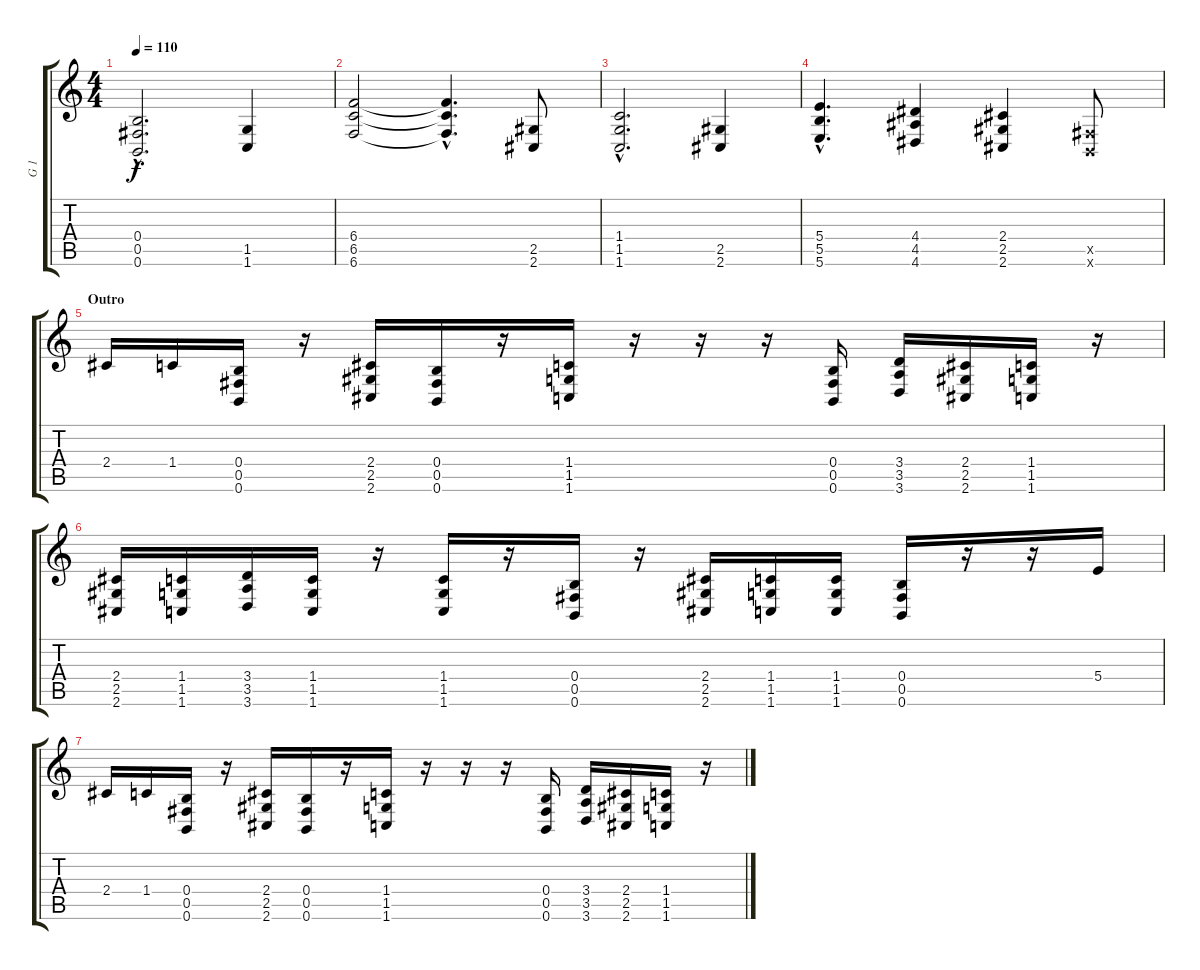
\track ("G 1" "G 1") {instrument distortionguitar}
\staff {score tabs}
\tuning (Db4 Ab3 E3 B2 Gb2 B1) {hide}
\ts (4 4)
\tempo 110
\clef g2
\ks c
(0.4{hac} 0.5{hac} 0.6{hac}).2{d dy f} (1.5 1.6).4 |
(6.4 6.5 6.6).2 (6.4{hac t} 6.5{hac t} 6.6{hac t}).4{d} (2.5 2.6).8 |
(1.4{hac} 1.5{hac} 1.6{hac}).2{d} (2.5 2.6).4 |
(5.4{hac} 5.5{hac} 5.6{hac}).4{d} (4.4 4.5 4.6).4 (2.4 2.5 2.6).4 (0.5{x} 0.6{x}).8 |
\section ("" "Outro")
2.4.16 1.4.16 (0.4 0.5 0.6).16 r.16 (2.4 2.5 2.6).16 (0.4 0.5 0.6).16 r.16 (1.4 1.5 1.6).16 r.16 r.16 r.16 (0.4 0.5 0.6).16 (3.4 3.5 3.6).16 (2.4 2.5 2.6).16 (1.4 1.5 1.6).16 r.16 |
(2.4 2.5 2.6).16 (1.4 1.5 1.6).16 (3.4 3.5 3.6).16 (1.4 1.5 1.6).16 r.16 (1.4 1.5 1.6).16 r.16 (0.4 0.5 0.6).16 r.16 (2.4 2.5 2.6).16 (1.4 1.5 1.6).16 (1.4 1.5 1.6).16 (0.4 0.5 0.6).16 r.16 r.16 5.4.16 |
2.4.16 1.4.16 (0.4 0.5 0.6).16 r.16 (2.4 2.5 2.6).16 (0.4 0.5 0.6).16 r.16 (1.4 1.5 1.6).16 r.16 r.16 r.16 (0.4 0.5 0.6).16 (3.4 3.5 3.6).16 (2.4 2.5 2.6).16 (1.4 1.5 1.6).16 r.16
